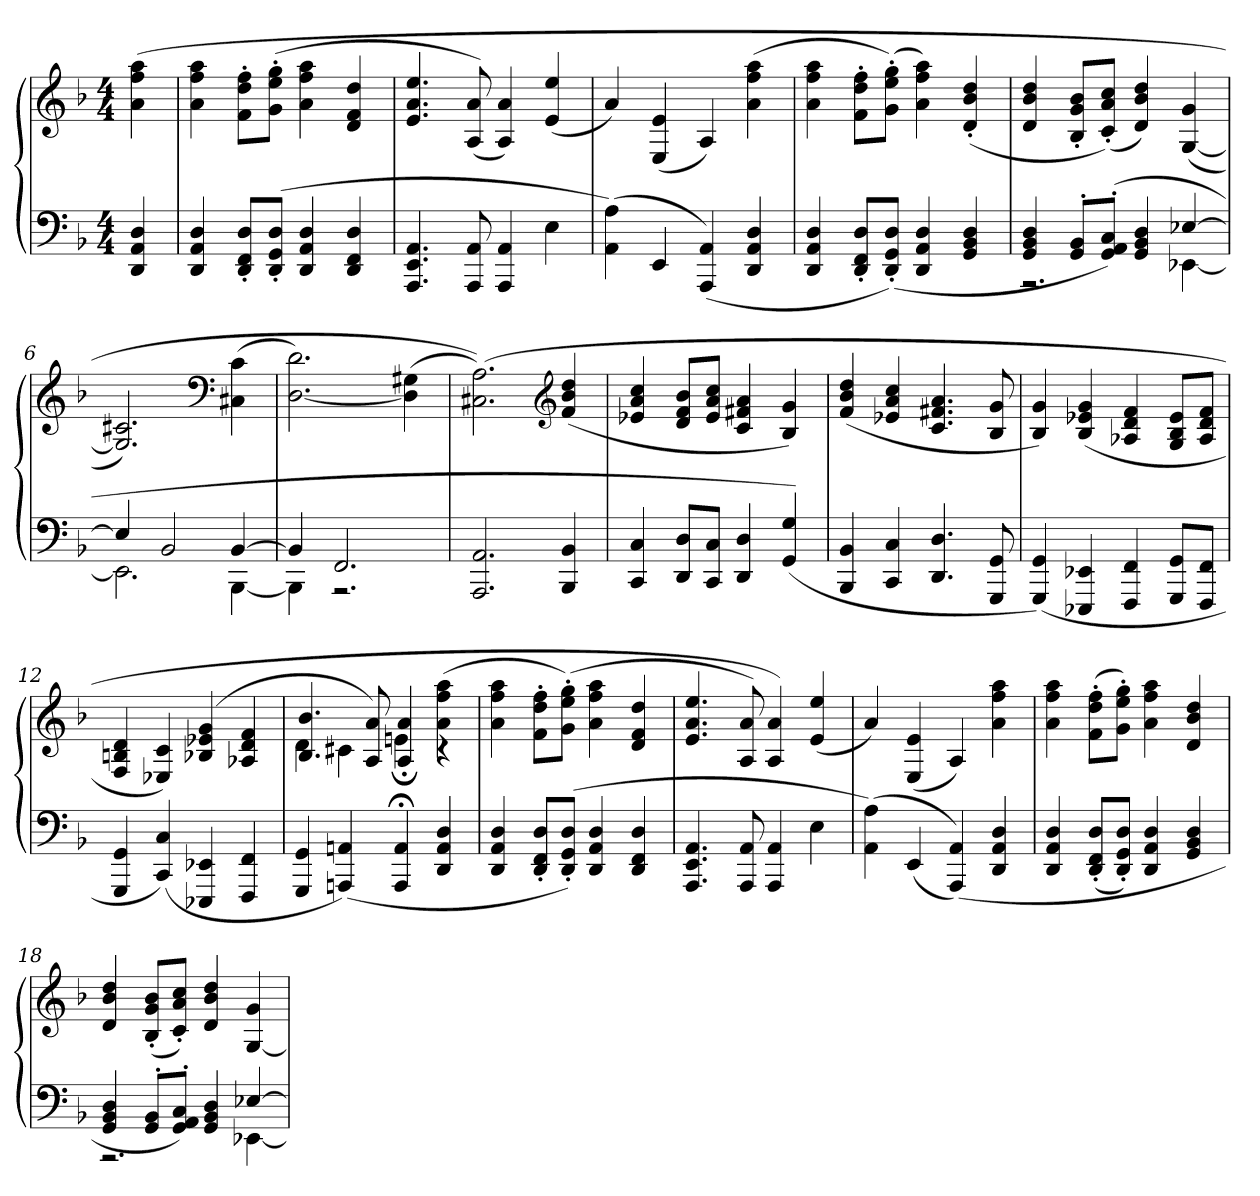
**kern	**kern
*part1	*part1
*staff2	*staff1
*clefF4	*clefG2
*k[b-]	*k[b-]
*d:	*d:
*M4/4	*M4/4
*MM120	*MM120
=	=
4DD/ 4AA/ 4D/	(4a\ 4ff\ 4aa\
=1	=1
4DD/ 4AA/ 4D/	4a\ 4ff\ 4aa\
8DD'/ 8FF'/ 8D'/L	8f'\ 8dd'\ 8ff'\L
(8DD'/ 8GG'/ 8D'/J	(8g'\ 8ee'\ 8gg'\J
4DD/ 4AA/ 4D/	4a\ 4ff\ 4aa\
4DD/ 4FF/ 4D/	4d/ 4f/ 4dd/
=2	=2
4.AAA/ 4.EE/ 4.AA/	4.e/ 4.a/ 4.ee/
8AAA/ 8AA/	(8A/ 8a/)
4AAA/ 4AA/	4A/ 4a/)
4E\	(4e/ 4ee/
=3	=3
(4AA\ 4A\)	4a/)
4EE/	(4E/ 4e/
(4AAA/ 4AA/)	4A/)
4DD/ 4AA/ 4D/	(4a\ 4ff\ 4aa\
=4	=4
4DD/ 4AA/ 4D/	4a\ 4ff\ 4aa\
8DD'/ 8FF'/ 8D'/L	8f'\ 8dd'\ 8ff'\L
(8DD'/ 8GG'/ 8D'/J)	(8g'\ 8ee'\ 8gg'\J)
4DD/ 4AA/ 4D/	4a\ 4ff\ 4aa\)
4GG/ 4BB-/ 4D/	(4d'/ 4b-'/ 4dd'/
=5	=5
*^	*
4GG/ 4BB-/ 4D/	2.r	4d/ 4b-/ 4dd/
8GG'/ 8BB-'/L	.	8B-'/ 8g'/ 8b-'/L
(8GG'/ 8AA'/ 8C'/J)	.	(8c'/ 8a'/ 8cc'/J)
4GG/ 4BB-/ 4D/	.	4d/ 4b-/ 4dd/)
[4E-X/	[4EE-X\	([4G/ 4g/
=6	=6	=6
4E-/]	2.EE-\]	2.G]/ 2.c#X/)
2BB-/	.	.
*	*	*clefF4
[4BB-/	[4BBB-\	(4C#X\ 4c#\
=7	=7	=7
4BB-/]	4BBB-\]	[2.D\ 2.d\)
2.FF/	2.r	.
.	.	(4D]\ 4G#X\
*v	*v	*
=8	=8
2.AAA/ 2.AA/	(2.C#X\ 2.A\))
*	*clefG2
4BBB-/ 4BB-/	(4f/ 4b-/ 4dd/
=9	=9
4CC/ 4C/	4e-X/ 4a/ 4cc/
8DD/ 8D/L	8d/ 8f/ 8b-/L
8CC/ 8C/J	8e-/ 8a/ 8cc/J
4DD/ 4D/	4c/ 4f#X/ 4a/
(4GG/ 4G/)	4B-/ 4g/)
=10	=10
4BBB-/ 4BB-/	(4f/ 4b-/ 4dd/
4CC/ 4C/	4e-X/ 4a/ 4cc/
4.DD/ 4.D/	4.c/ 4.f#X/ 4.a/
8GGG/ 8GG/	8B-/ 8g/
=11	=11
(4GGG/ 4GG/)	4B-/ 4g/)
4EEE-X/ 4EE-X/	(4B-/ 4e-X/ 4g/
4FFF/ 4FF/	4A-X/ 4d/ 4f/
8GGG/ 8GG/L	8G/ 8B-/ 8e-/L
8FFF/ 8FF/J	8A-/ 8d/ 8f/J
=12	=12
4GGG/ 4GG/	4F/ 4Bn/ 4d/
(4CC/ 4C/)	4E-X/ 4c/)
4EEE-X/ 4EE-X/	(4B-X/ 4e-X/ 4g/
4FFF/ 4FF/	4A-X/ 4d/ 4f/
=13	=13
*	*^
4GGG/ 4GG/	4d\	4.B-/ 4.b-/
(4AAAn/ 4AAn/)	4c#X\	.
.	.	8A/ 8a/)
4AAA;</ 4AA;</	4en\	4A;</ 4a;</
4DD/ 4AA/ 4D/	(4a\ 4ff\ 4aa\	4r
*	*v	*v
=14	=14
4DD/ 4AA/ 4D/	4a\ 4ff\ 4aa\
8DD'/ 8FF'/ 8D'/L	8f'\ 8dd'\ 8ff'\L
(8DD'/ 8GG'/ 8D'/J)	(8g'\ 8ee'\ 8gg'\J)
4DD/ 4AA/ 4D/	4a\ 4ff\ 4aa\
4DD/ 4FF/ 4D/	4d/ 4f/ 4dd/
=15	=15
4.AAA/ 4.EE/ 4.AA/	4.e/ 4.a/ 4.ee/
8AAA/ 8AA/	8A/ 8a/)
4AAA/ 4AA/	4A/ 4a/)
4E\	(4e/ 4ee/
=16	=16
(4AA\ 4A\)	4a/)
(4EE/	(4E/ 4e/
(4AAA/ 4AA/))	4A/)
4DD/ 4AA/ 4D/	4a\ 4ff\ 4aa\
=17	=17
4DD/ 4AA/ 4D/	4a\ 4ff\ 4aa\
(8DD'/ 8FF'/ 8D'/L	(8f'\ 8dd'\ 8ff'\L
8DD'/ 8GG'/ 8D'/J)	8g'\ 8ee'\ 8gg'\J)
4DD/ 4AA/ 4D/	4a\ 4ff\ 4aa\
4GG/ 4BB-/ 4D/	4d/ 4b-/ 4dd/
=18	=18
*^	*
4GG/ 4BB-/ 4D/	2.r	4d/ 4b-/ 4dd/
8GG'/ 8BB-'/L	.	(8B-'/ 8g'/ 8b-'/L
8GG'/ 8AA'/ 8C'/J)	.	8c'/ 8a'/ 8cc'/J)
4GG/ 4BB-/ 4D/	.	4d/ 4b-/ 4dd/
[4E-X/	[4EE-X\	[4G/ 4g/
*v	*v	*
=	=
*-	*-
